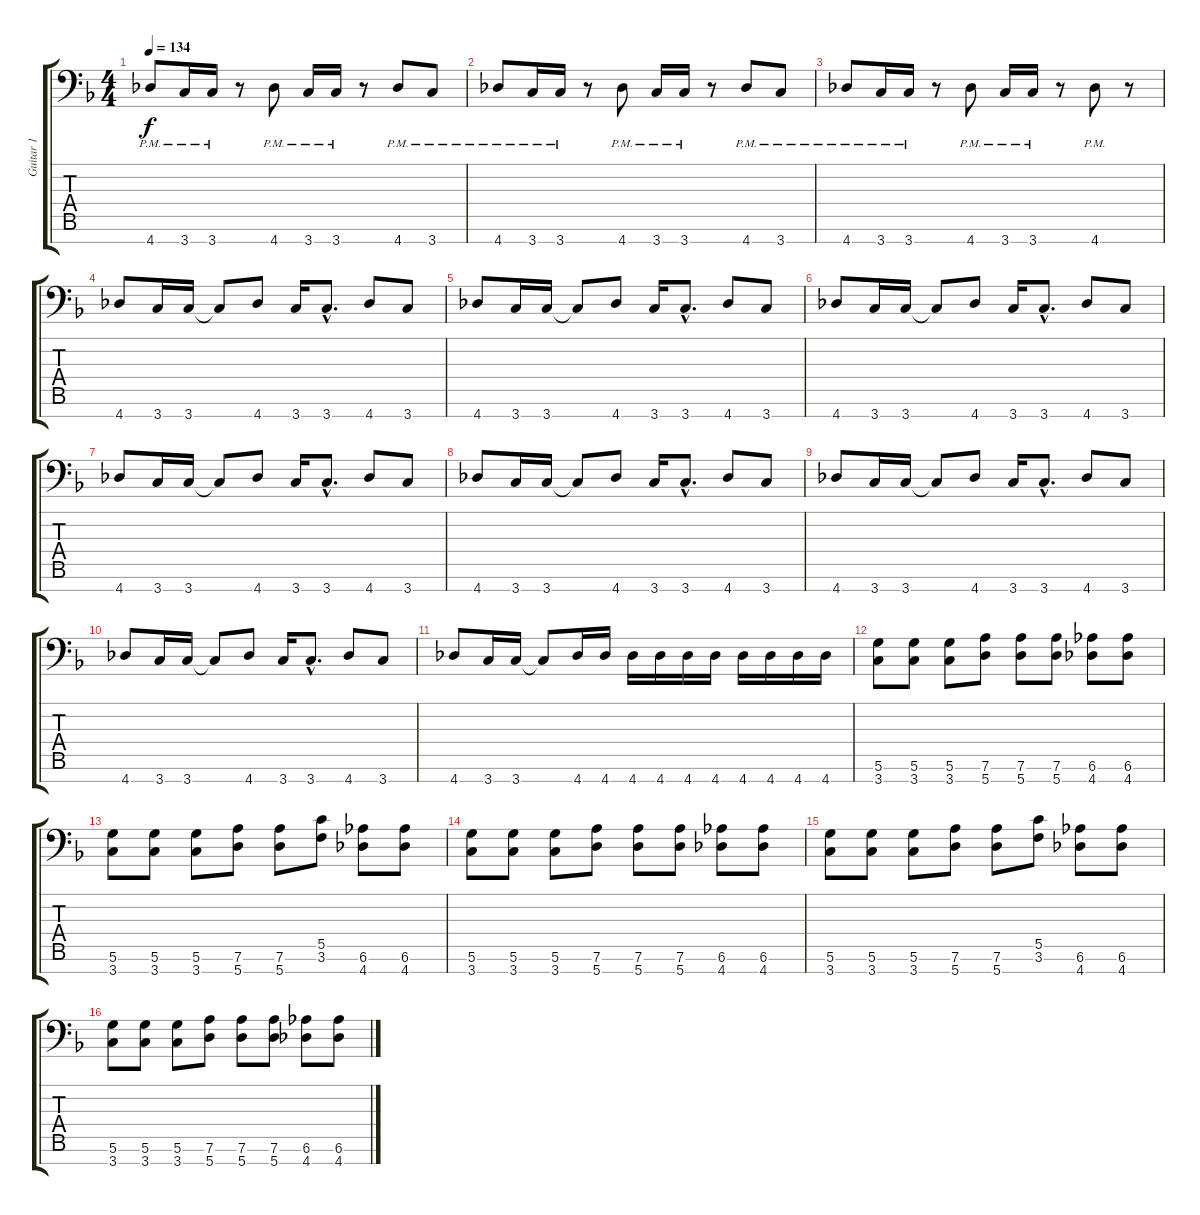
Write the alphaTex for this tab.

\track ("Guitar 1" "Guitar 1") {instrument distortionguitar}
\staff {score tabs}
\tuning (D4 A3 F3 C3 G2 D2 A1) {hide}
\ts (4 4)
\tempo 134
\clef f4
\ks dminor
4.7{pm}.8{dy f} 3.7{pm}.16 3.7{pm}.16 r.8 4.7{pm}.8 3.7{pm}.16 3.7{pm}.16 r.8 4.7{pm}.8 3.7{pm}.8 |
4.7{pm}.8 3.7{pm}.16 3.7{pm}.16 r.8 4.7{pm}.8 3.7{pm}.16 3.7{pm}.16 r.8 4.7{pm}.8 3.7{pm}.8 |
4.7{pm}.8 3.7{pm}.16 3.7{pm}.16 r.8 4.7{pm}.8 3.7{pm}.16 3.7{pm}.16 r.8 4.7{pm}.8 r.8 |
4.7.8 3.7.16 3.7.16 3.7{t}.8 4.7.8 3.7.16 3.7{hac}.8{d} 4.7.8 3.7.8 |
4.7.8 3.7.16 3.7.16 3.7{t}.8 4.7.8 3.7.16 3.7{hac}.8{d} 4.7.8 3.7.8 |
4.7.8 3.7.16 3.7.16 3.7{t}.8 4.7.8 3.7.16 3.7{hac}.8{d} 4.7.8 3.7.8 |
4.7.8 3.7.16 3.7.16 3.7{t}.8 4.7.8 3.7.16 3.7{hac}.8{d} 4.7.8 3.7.8 |
4.7.8 3.7.16 3.7.16 3.7{t}.8 4.7.8 3.7.16 3.7{hac}.8{d} 4.7.8 3.7.8 |
4.7.8 3.7.16 3.7.16 3.7{t}.8 4.7.8 3.7.16 3.7{hac}.8{d} 4.7.8 3.7.8 |
4.7.8 3.7.16 3.7.16 3.7{t}.8 4.7.8 3.7.16 3.7{hac}.8{d} 4.7.8 3.7.8 |
4.7.8 3.7.16 3.7.16 3.7{t}.8 4.7.16 4.7.16 4.7.16 4.7.16 4.7.16 4.7.16 4.7.16 4.7.16 4.7.16 4.7.16 |
(5.6 3.7).8 (5.6 3.7).8 (5.6 3.7).8 (7.6 5.7).8 (7.6 5.7).8 (7.6 5.7).8 (6.6 4.7).8 (6.6 4.7).8 |
(5.6 3.7).8 (5.6 3.7).8 (5.6 3.7).8 (7.6 5.7).8 (7.6 5.7).8 (5.5 3.6).8 (6.6 4.7).8 (6.6 4.7).8 |
(5.6 3.7).8 (5.6 3.7).8 (5.6 3.7).8 (7.6 5.7).8 (7.6 5.7).8 (7.6 5.7).8 (6.6 4.7).8 (6.6 4.7).8 |
(5.6 3.7).8 (5.6 3.7).8 (5.6 3.7).8 (7.6 5.7).8 (7.6 5.7).8 (5.5 3.6).8 (6.6 4.7).8 (6.6 4.7).8 |
(5.6 3.7).8 (5.6 3.7).8 (5.6 3.7).8 (7.6 5.7).8 (7.6 5.7).8 (7.6 5.7).8 (6.6 4.7).8 (6.6 4.7).8
